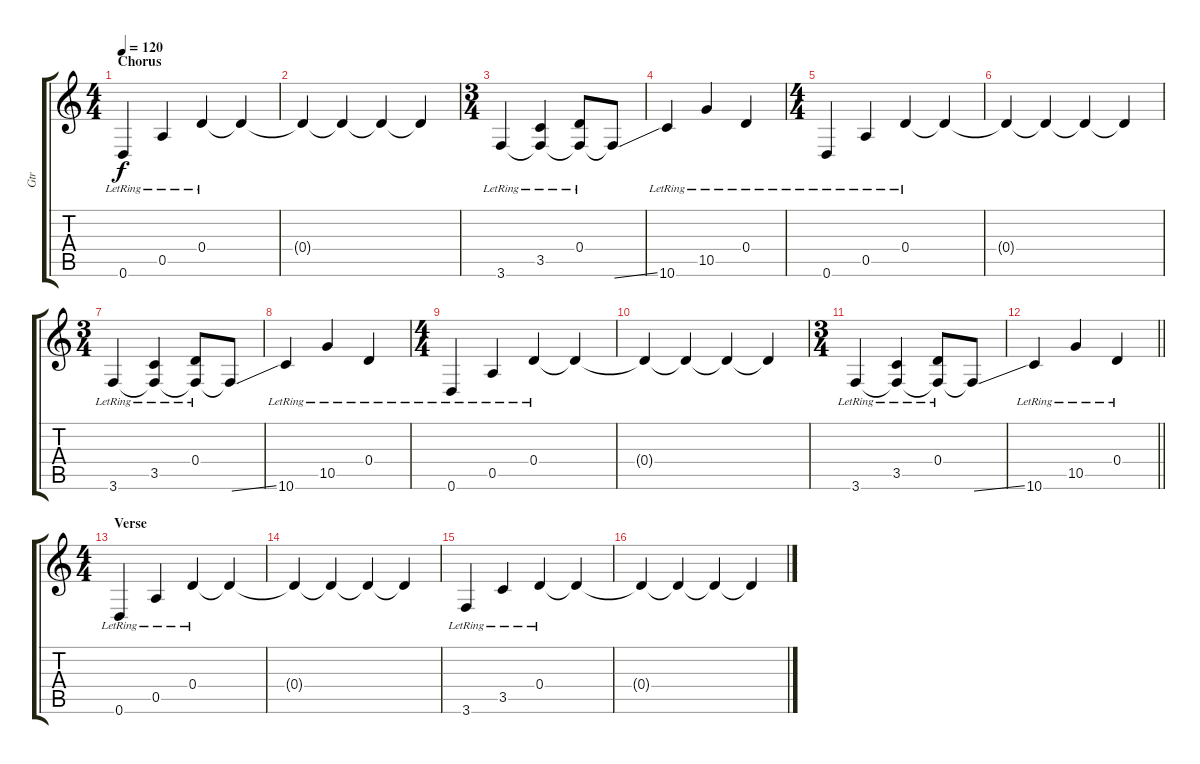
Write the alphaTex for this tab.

\track ("Gtr" "Gtr") {instrument electricguitarclean}
\staff {score tabs}
\tuning (E4 B3 G3 D3 A2 D2) {hide}
\ts (4 4)
\section ("" "Chorus")
\tempo 120
\clef g2
\ks c
0.6{lr}.4{dy f} 0.5{lr}.4 0.4{lr}.4 0.4{t}.4 |
0.4{t}.4 0.4{t}.4 0.4{t}.4 0.4{t}.4 |
\ts (3 4)
3.6{lr}.4 (3.5{lr} 3.6{t}).4 (0.4{lr} 3.6{t}).8 3.6{ss t}.8 |
10.6{lr}.4 10.5{lr}.4 0.4{lr}.4 |
\ts (4 4)
0.6{lr}.4 0.5{lr}.4 0.4{lr}.4 0.4{t}.4 |
0.4{t}.4 0.4{t}.4 0.4{t}.4 0.4{t}.4 |
\ts (3 4)
3.6{lr}.4 (3.5{lr} 3.6{t}).4 (0.4{lr} 3.6{t}).8 3.6{ss t}.8 |
10.6{lr}.4 10.5{lr}.4 0.4{lr}.4 |
\ts (4 4)
0.6{lr}.4 0.5{lr}.4 0.4{lr}.4 0.4{t}.4 |
0.4{t}.4 0.4{t}.4 0.4{t}.4 0.4{t}.4 |
\ts (3 4)
3.6{lr}.4 (3.5{lr} 3.6{t}).4 (0.4{lr} 3.6{t}).8 3.6{ss t}.8 |
\barLineRight lightlight
10.6{lr}.4 10.5{lr}.4 0.4{lr}.4 |
\ts (4 4)
\section ("" "Verse")
0.6{lr}.4 0.5{lr}.4 0.4{lr}.4 0.4{t}.4 |
0.4{t}.4 0.4{t}.4 0.4{t}.4 0.4{t}.4 |
3.6{lr}.4 3.5{lr}.4 0.4{lr}.4 0.4{t}.4 |
0.4{t}.4 0.4{t}.4 0.4{t}.4 0.4{t}.4
